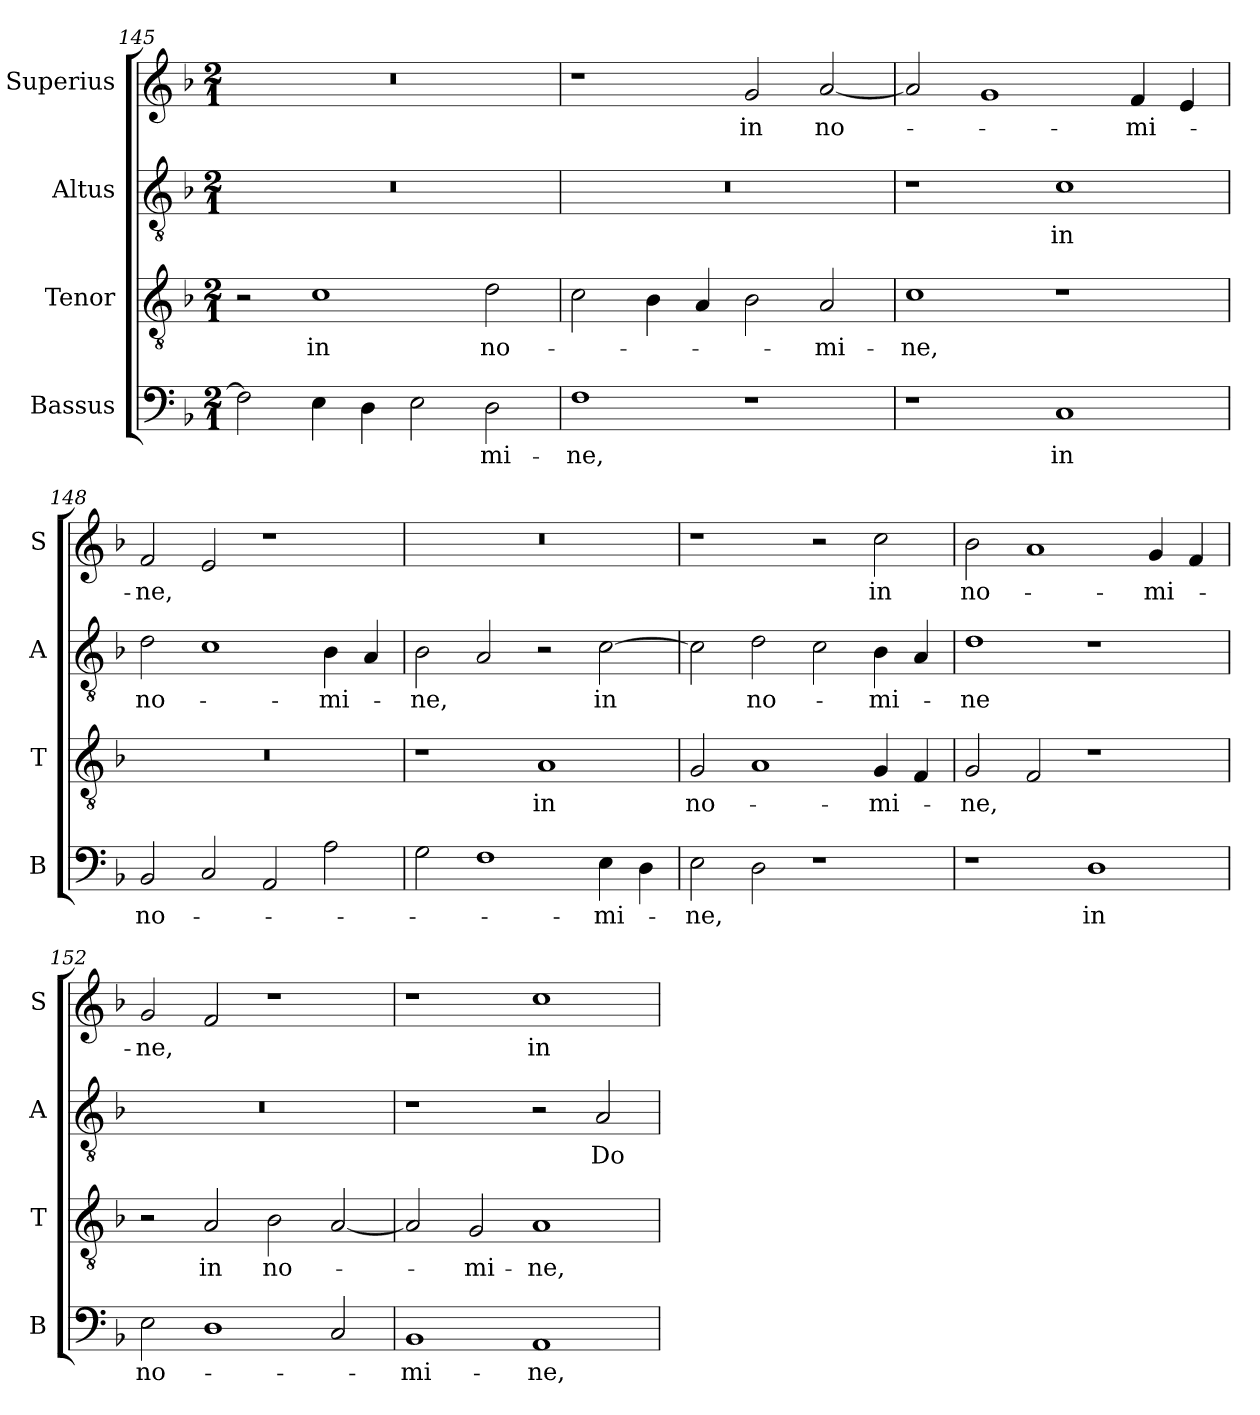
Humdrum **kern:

**kern	**text	**kern	**text	**kern	**text	**kern	**text
*part4	*part4	*part3	*part3	*part2	*part2	*part1	*part1
*staff4	*staff4	*staff3	*staff3	*staff2	*staff2	*staff1	*staff1
*I"Bassus	*	*I"Tenor	*	*I"Altus	*	*I"Superius	*
*I'B	*	*I'T	*	*I'A	*	*I'S	*
*clefF4	*	*clefGv2	*	*clefGv2	*	*clefG2	*
*k[b-]	*	*k[b-]	*	*k[b-]	*	*k[b-]	*
*M2/1	*	*M2/1	*	*M2/1	*	*M2/1	*
=145	=145	=145	=145	=145	=145	=145	=145
2F\]	.	2r	.	0r	.	0r	.
4E\	.	1c	in	.	.	.	.
4D\	.	.	.	.	.	.	.
2E\	.	.	.	.	.	.	.
2D\	-mi-	2d\	no-	.	.	.	.
=146	=146	=146	=146	=146	=146	=146	=146
1F	-ne,	2c\	.	0r	.	1r	.
.	.	4B-\	.	.	.	.	.
.	.	4A/	.	.	.	.	.
1r	.	2B-\	.	.	.	2g/	in
.	.	2A/	-mi-	.	.	[2a/	no-
=147	=147	=147	=147	=147	=147	=147	=147
1r	.	1c	-ne,	1r	.	2a/]	.
.	.	.	.	.	.	1g	.
1C	in	1r	.	1c	in	.	.
.	.	.	.	.	.	4f/	-mi-
.	.	.	.	.	.	4e/	.
=148	=148	=148	=148	=148	=148	=148	=148
2BB-/	no-	0r	.	2d\	no-	2f/	-ne,
2C/	.	.	.	1c	.	2e/	.
2AA/	.	.	.	.	.	1r	.
2A\	.	.	.	4B-\	-mi-	.	.
.	.	.	.	4A/	.	.	.
=149	=149	=149	=149	=149	=149	=149	=149
2G\	.	1r	.	2B-\	-ne,	0r	.
1F	.	.	.	2A/	.	.	.
.	.	1A	in	2r	.	.	.
4E\	-mi-	.	.	[2c\	in	.	.
4D\	.	.	.	.	.	.	.
=150	=150	=150	=150	=150	=150	=150	=150
2E\	-ne,	2G/	no-	2c\]	.	1r	.
2D\	.	1A	.	2d\	no-	.	.
1r	.	.	.	2c\	.	2r	.
.	.	4G/	-mi-	4B-\	-mi-	2cc\	in
.	.	4F/	.	4A/	.	.	.
=151	=151	=151	=151	=151	=151	=151	=151
1r	.	2G/	-ne,	1d	-ne	2b-\	no-
.	.	2F/	.	.	.	1a	.
1D	in	1r	.	1r	.	.	.
.	.	.	.	.	.	4g/	-mi-
.	.	.	.	.	.	4f/	.
=152	=152	=152	=152	=152	=152	=152	=152
2E\	no-	2r	.	0r	.	2g/	-ne,
1D	.	2A/	in	.	.	2f/	.
.	.	2B-\	no-	.	.	1r	.
2C/	.	[2A/	.	.	.	.	.
=153	=153	=153	=153	=153	=153	=153	=153
1BB-	-mi-	2A/]	.	1r	.	1r	.
.	.	2G/	-mi-	.	.	.	.
1AA	-ne,	1A	-ne,	2r	.	1cc	in
.	.	.	.	2A/	Do-	.	.
=	=	=	=	=	=	=	=
*-	*-	*-	*-	*-	*-	*-	*-
